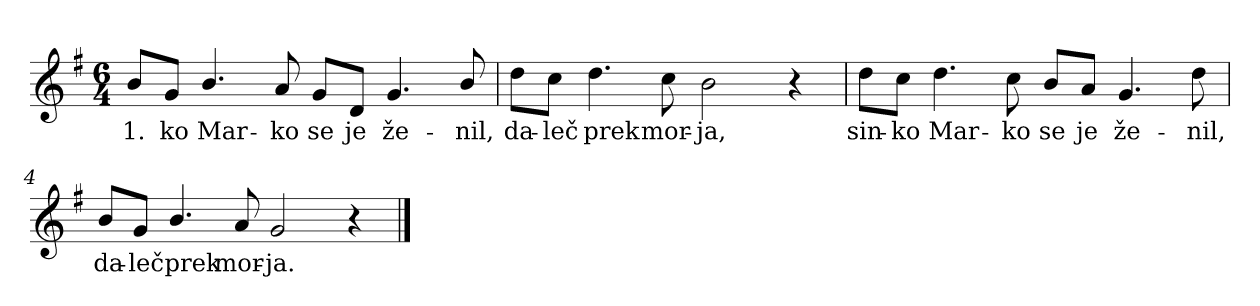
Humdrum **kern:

**kern	**text
*part1	*part1
*staff1	*staff1
*clefG2	*
*k[f#]	*
*G:	*
*M6/4	*
*MM100	*
=1	=1
!	!LO:LY:b
8b/L	1.
!	!LO:LY:b
8g/J	-ko
!	!LO:LY:b
4.b/	Mar-
!	!LO:LY:b
8a/	-ko
!	!LO:LY:b
8g/L	se
!	!LO:LY:b
8d/J	je
!	!LO:LY:b
4.g/	že-
!	!LO:LY:b
8b/	-nil,
=2	=2
!	!LO:LY:b
8dd\L	da-
!	!LO:LY:b
8cc\J	-leč
!	!LO:LY:b
4.dd\	prek
!	!LO:LY:b
8cc\	mor-
!	!LO:LY:b
2b\	-ja,
4r	.
!!LO:LB:g=z
=3	=3
!	!LO:LY:b
8dd\L	sin-
!	!LO:LY:b
8cc\J	-ko
!	!LO:LY:b
4.dd\	Mar-
!	!LO:LY:b
8cc\	-ko
!	!LO:LY:b
8b/L	se
!	!LO:LY:b
8a/J	je
!	!LO:LY:b
4.g/	že-
!	!LO:LY:b
8dd\	-nil,
=4	=4
!	!LO:LY:b
8b/L	da-
!	!LO:LY:b
8g/J	-leč
!	!LO:LY:b
4.b/	prek
!	!LO:LY:b
8a/	mor-
!	!LO:LY:b
2g/	-ja.
4r	.
==	==
*-	*-
